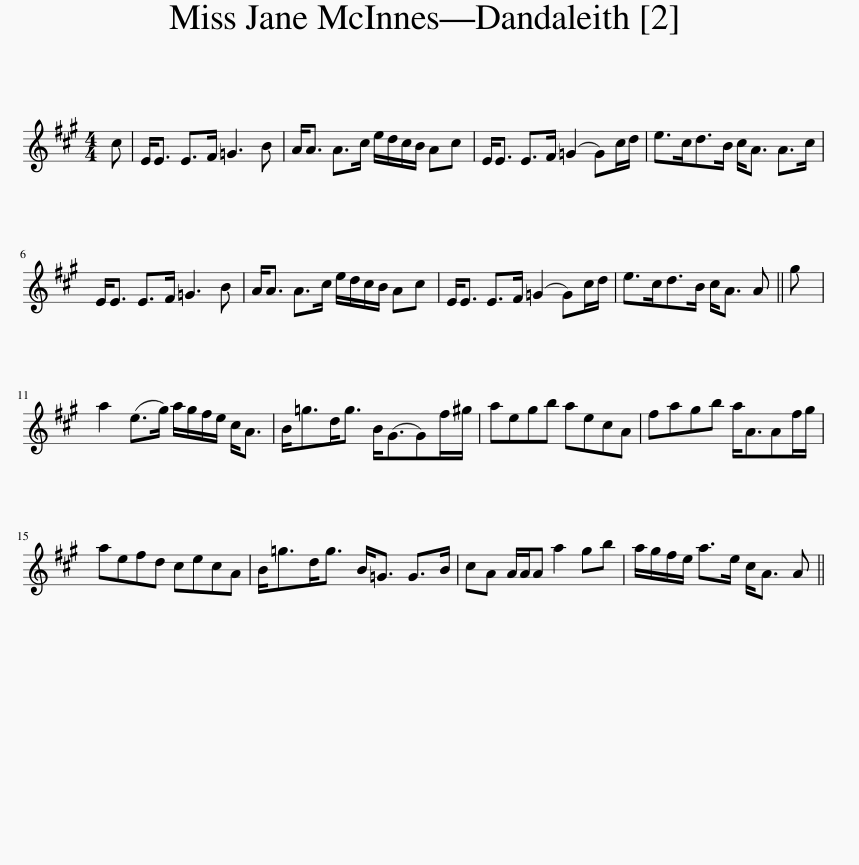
X:1
L:1/8
M:4/4
I:linebreak $
K:A
V:1 treble
V:1
 c | E<E E>F =G3 B | A<A A>c e/d/c/B/ Ac | E<E E>F (=G2 G)c/d/ | e>cd>B c<A A>c |$ %5
 E<E E>F =G3 B | A<A A>c e/d/c/B/ Ac | E<E E>F (=G2 G)c/d/ | e>cd>B c<A A || g |$ %10
 a2 (e>g) a/g/f/e/ c<A | B<=gd<g B<(GG)f/^g/ | aegb aecA | fagb a<AAf/g/ |$ aefd cecA | %15
 B<=gd<g B<=G G>B | cA A/A/A a2 gb | a/g/f/e/ a>e c<A A || %18
